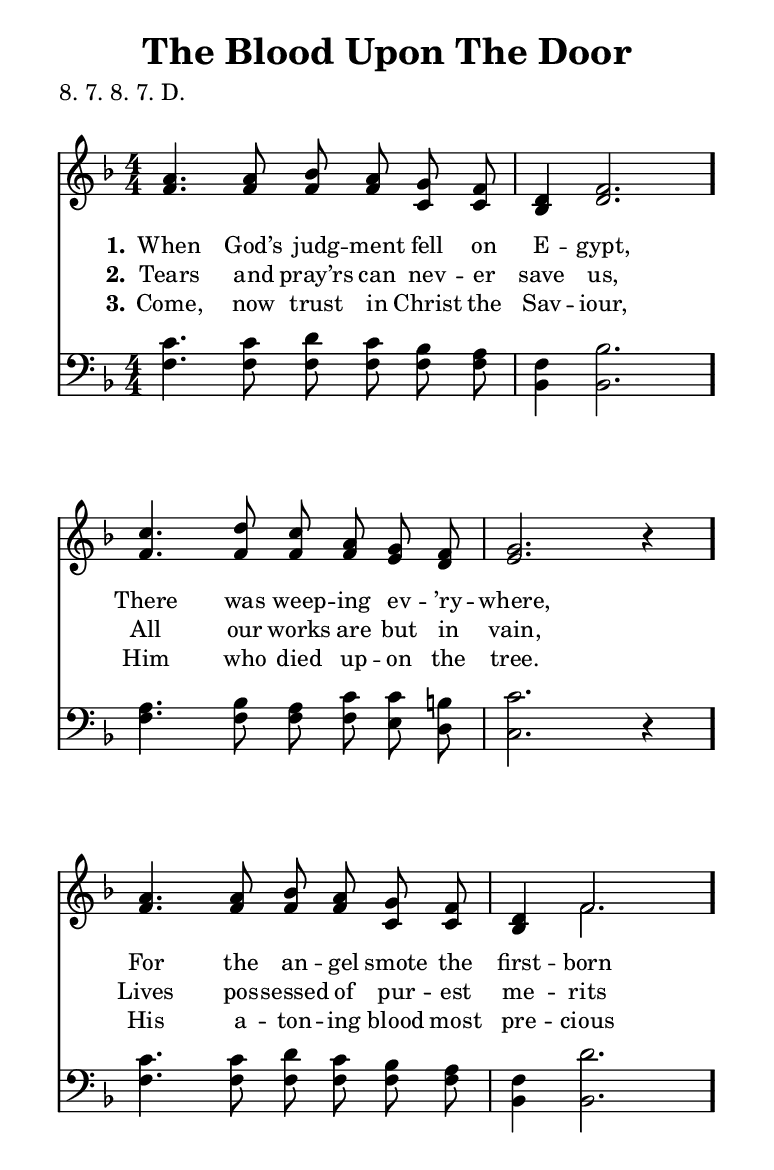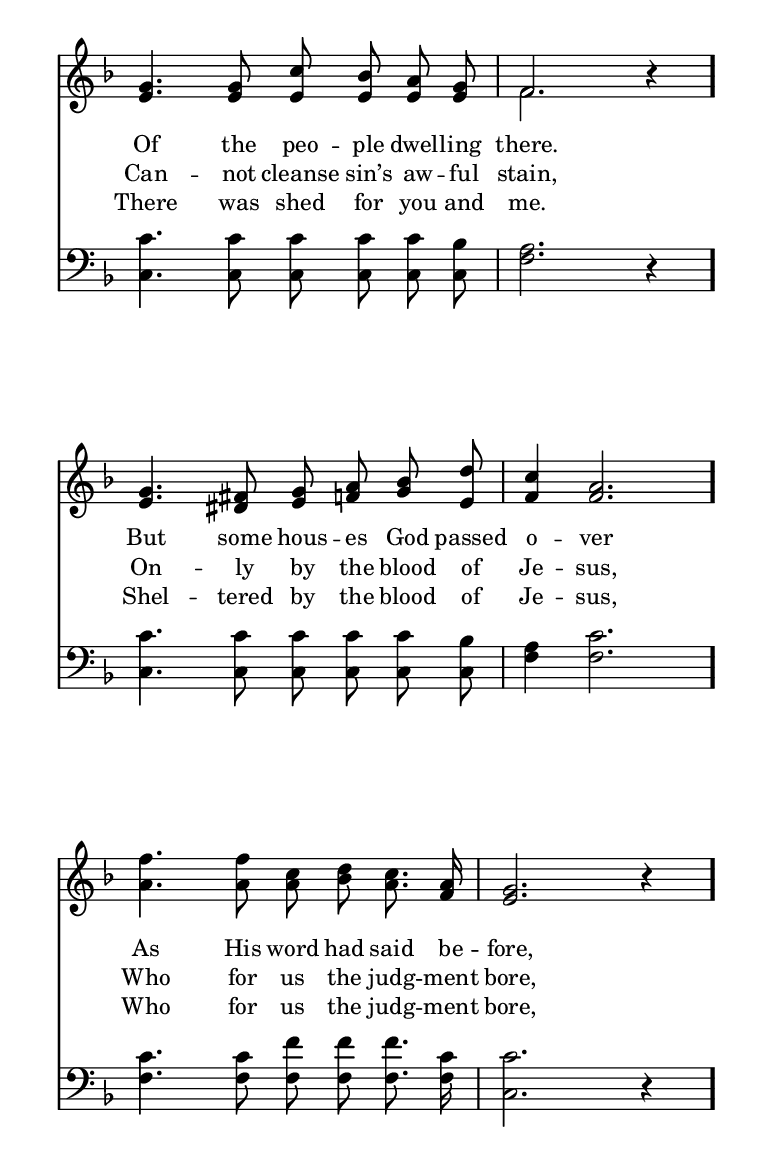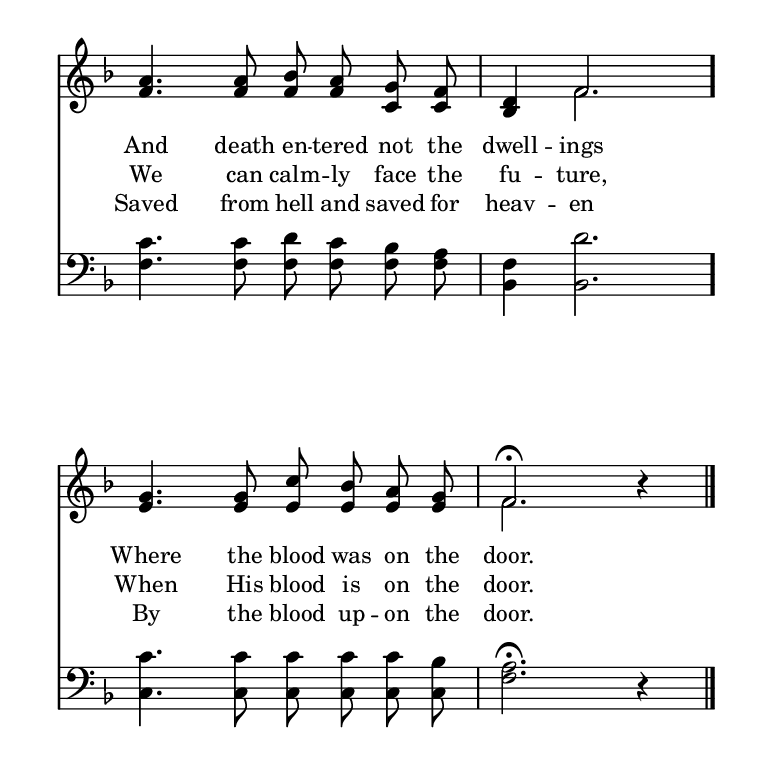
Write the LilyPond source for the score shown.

\include "common/global.ily"
\paper {
  \include "common/paper.ily"
  %ragged-bottom = ##t
  %ragged-last-bottom = ##t
  %systems-per-page = ##f
  %page-count = ##f
}

\header{
  hymnnumber = "119"
  title = "The Blood Upon The Door"
  tunename = "Otter Lake"
  meter = "8. 7. 8. 7. D."
  %poet = ""
  %composer = ""
  %copyright = ""
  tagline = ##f
}

% for fermata in MIDI
ta = { \tempo 4=80 }
tb = { \tempo 4=40 }

patternAA = { c4. c8 c8 c8 c8 c8 | c4 c2. }
patternAB = { c4. c8 c8 c8 c8 c8 | c2. c4 }
patternAC = { c4. c8 c8 c8 c8. c16 | c2. c4 }
patternAD = { c4. c8 c8 c8 c8 c8 | \ta c2. \tb c4 }

global = {
  \include "common/overrides.ily"
  \override Staff.TimeSignature.style = #'numbered
  \time 4/4
  \override Score.MetronomeMark.transparent = ##t % hide all fermata changes too
  \ta
  \key f \major
  \autoBeamOff
}

notesSoprano = {
\global
\relative c'' {

  \changePitch \patternAA { a a bes a g f | d f }
  \changePitch \patternAB { c' d c a g f | g r }
  \changePitch \patternAA { a a bes a g f | d f }
  \changePitch \patternAB { g g c bes a g | f r }

  \changePitch \patternAA { g fis g a bes d | c a }
  \changePitch \patternAC { f' f c d c a | g r }
  \changePitch \patternAA { a a bes a g f | d f }
  \changePitch \patternAD { g g c bes a g | f \fermata r }

  \bar "|."

}
}

notesAlto = {
\global
\relative e' {

  \changePitch \patternAA { f f f f c c | bes d }
  \changePitch \patternAB { f f f f e d | e r }
  \changePitch \patternAA { f f f f c c | bes f' }
  \changePitch \patternAB { e e e e e e | f r }

  \changePitch \patternAA { e dis e f g e | f f }
  \changePitch \patternAC { a a a bes a f | e r }
  \changePitch \patternAA { f f f f c c | bes f' }
  \changePitch \patternAD { e e e e e e | f r }

}
}

notesTenor = {
\global
\relative a {

  \changePitch \patternAA { c c d c bes a | f bes }
  \changePitch \patternAB { a bes a c c b! | c r }
  \changePitch \patternAA { c c d c bes a | f d' }
  \changePitch \patternAB { c c c c c bes | a r }

  \changePitch \patternAA { c c c c c bes | a c }
  \changePitch \patternAC { c c f f f c | c r }
  \changePitch \patternAA { c c d c bes a | f d' }
  \changePitch \patternAD { c c c c c bes | a r }

}
}

notesBass = {
\global
\relative f {

  \changePitch \patternAA { f f f f f f | bes, bes }
  \changePitch \patternAB { f' f f f e d | c r }
  \changePitch \patternAA { f f f f f f | bes, bes }
  \changePitch \patternAB { c c c c c c | f r }

  \changePitch \patternAA { c c c c c c | f f }
  \changePitch \patternAC { f f f f f f | c r }
  \changePitch \patternAA { f f f f f f | bes, bes }
  \changePitch \patternAD { c c c c c c | f \fermata r }

}
}

wordsA = \lyricmode {
\set stanza = "1."

When God’s judg -- ment fell on E -- gypt, \bar "."
There was weep -- ing ev -- ’ry -- where, \bar "."
For the an -- gel smote the first -- born \bar "."
Of the peo -- ple dwell -- ing there. \bar "."
But some hous -- es God passed o -- ver \bar "."
As His word had said be -- fore, \bar "."
And death en -- tered not the dwell -- ings \bar "."
Where the blood was on the door. \bar "."

}

wordsB = \lyricmode {
\set stanza = "2."

Tears and pray’rs can nev -- er save us,
All our works are but in vain,
Lives pos -- sessed of pur -- est me -- rits
Can -- not cleanse sin’s aw -- ful stain,
On -- ly by the blood of Je -- sus,
Who for us the judg -- ment bore,
We can calm -- ly face the fu -- ture,
When His blood is on the door.

}

wordsC = \lyricmode {
\set stanza = "3."

Come, now trust in Christ the Sav -- iour,
Him who died up -- on the tree.
His a -- ton -- ing blood most pre -- cious
There was shed for you and me.
Shel -- tered by the blood of Je -- sus,
Who for us the judg -- ment bore,
Saved from hell and saved for heav -- en
By the blood up -- on the door.

}

\score {
  \context ChoirStaff <<
    \context Staff = upper <<
      \set Staff.autoBeaming = ##f
      \set ChoirStaff.systemStartDelimiter = #'SystemStartBar
      \set ChoirStaff.printPartCombineTexts = ##f
      \partcombine #'(2 . 9) \notesSoprano \notesAlto
      \context NullVoice = sopranos { \voiceOne << \notesSoprano >> }
      \context NullVoice = altos { \voiceTwo << \notesAlto >> }
      \context Lyrics = one   \lyricsto sopranos \wordsA
      \context Lyrics = two   \lyricsto sopranos \wordsB
      \context Lyrics = three \lyricsto sopranos \wordsC
    >>
    \context Staff = men <<
      \set Staff.autoBeaming = ##f
      \clef bass
      \set ChoirStaff.printPartCombineTexts = ##f
      \partcombine #'(2 . 9) \notesTenor \notesBass
      \context NullVoice = tenors { \voiceOne << \notesTenor >> }
      \context NullVoice = basses { \voiceTwo << \notesBass >> }
    >>
  >>
  \layout {
    \include "common/layout.ily"
  }
  \midi{
    \include "common/midi.ily"
  }
}

\version "2.19.49"  % necessary for upgrading to future LilyPond versions.

% vi:set et ts=2 sw=2 ai nocindent syntax=lilypond:
